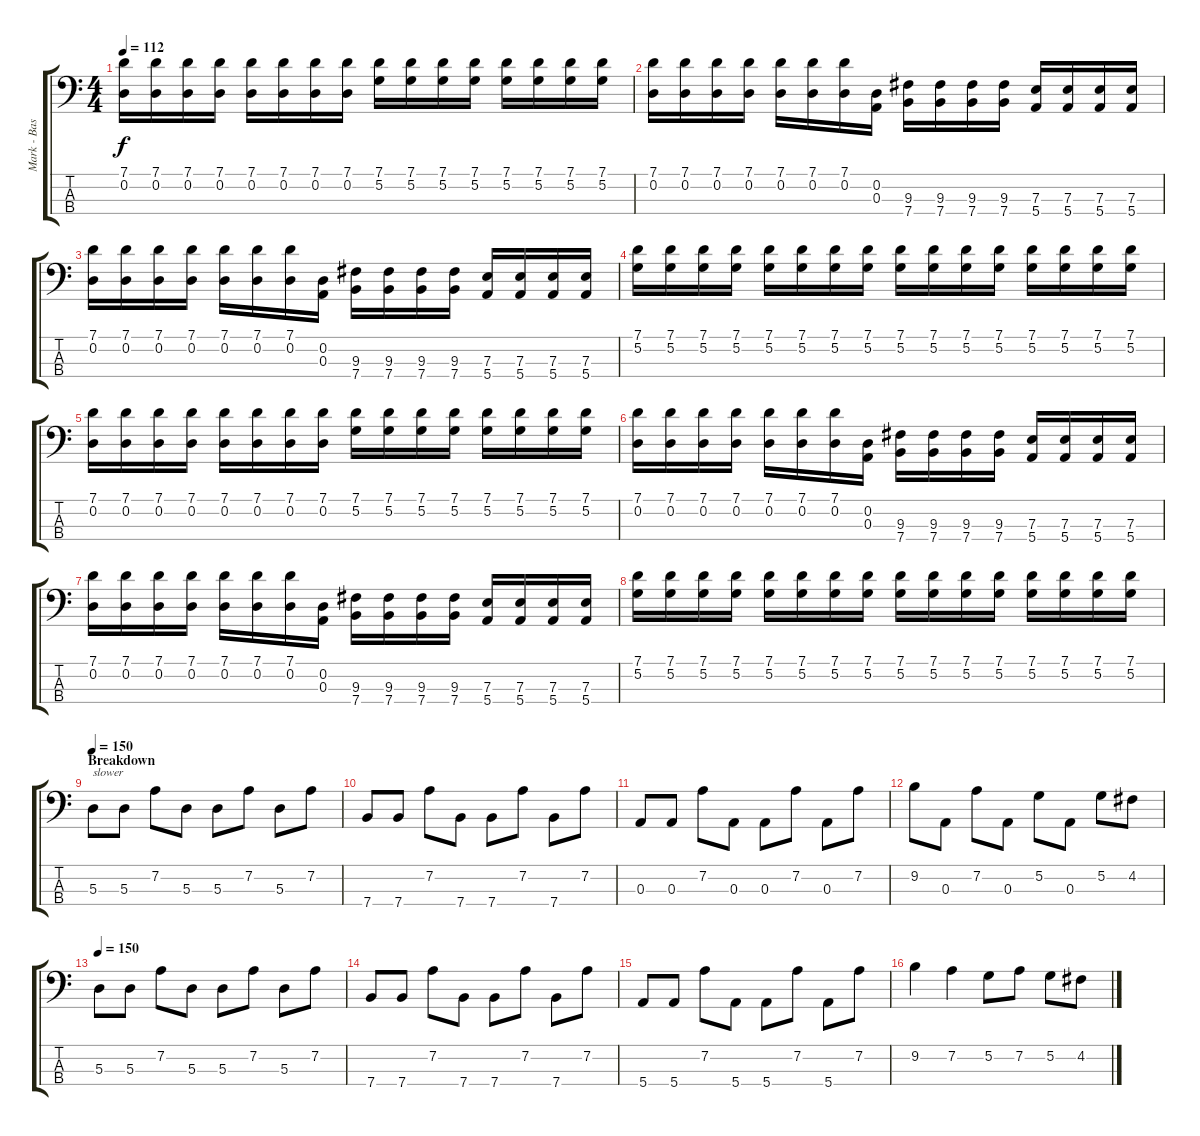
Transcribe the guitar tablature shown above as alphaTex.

\track ("Mark - Bass" "Mark - Bas") {instrument electricbasspick}
\staff {score tabs}
\tuning (G2 D2 A1 E1) {hide}
\ts (4 4)
\tempo 112
\clef f4
\ks c
(7.1 0.2).16{dy f} (7.1 0.2).16 (7.1 0.2).16 (7.1 0.2).16 (7.1 0.2).16 (7.1 0.2).16 (7.1 0.2).16 (7.1 0.2).16 (7.1 5.2).16 (7.1 5.2).16 (7.1 5.2).16 (7.1 5.2).16 (7.1 5.2).16 (7.1 5.2).16 (7.1 5.2).16 (7.1 5.2).16 |
(7.1 0.2).16 (7.1 0.2).16 (7.1 0.2).16 (7.1 0.2).16 (7.1 0.2).16 (7.1 0.2).16 (7.1 0.2).16 (0.2 0.3).16 (9.3 7.4).16 (9.3 7.4).16 (9.3 7.4).16 (9.3 7.4).16 (7.3 5.4).16 (7.3 5.4).16 (7.3 5.4).16 (7.3 5.4).16 |
(7.1 0.2).16 (7.1 0.2).16 (7.1 0.2).16 (7.1 0.2).16 (7.1 0.2).16 (7.1 0.2).16 (7.1 0.2).16 (0.2 0.3).16 (9.3 7.4).16 (9.3 7.4).16 (9.3 7.4).16 (9.3 7.4).16 (7.3 5.4).16 (7.3 5.4).16 (7.3 5.4).16 (7.3 5.4).16 |
(7.1 5.2).16 (7.1 5.2).16 (7.1 5.2).16 (7.1 5.2).16 (7.1 5.2).16 (7.1 5.2).16 (7.1 5.2).16 (7.1 5.2).16 (7.1 5.2).16 (7.1 5.2).16 (7.1 5.2).16 (7.1 5.2).16 (7.1 5.2).16 (7.1 5.2).16 (7.1 5.2).16 (7.1 5.2).16 |
(7.1 0.2).16 (7.1 0.2).16 (7.1 0.2).16 (7.1 0.2).16 (7.1 0.2).16 (7.1 0.2).16 (7.1 0.2).16 (7.1 0.2).16 (7.1 5.2).16 (7.1 5.2).16 (7.1 5.2).16 (7.1 5.2).16 (7.1 5.2).16 (7.1 5.2).16 (7.1 5.2).16 (7.1 5.2).16 |
(7.1 0.2).16 (7.1 0.2).16 (7.1 0.2).16 (7.1 0.2).16 (7.1 0.2).16 (7.1 0.2).16 (7.1 0.2).16 (0.2 0.3).16 (9.3 7.4).16 (9.3 7.4).16 (9.3 7.4).16 (9.3 7.4).16 (7.3 5.4).16 (7.3 5.4).16 (7.3 5.4).16 (7.3 5.4).16 |
(7.1 0.2).16 (7.1 0.2).16 (7.1 0.2).16 (7.1 0.2).16 (7.1 0.2).16 (7.1 0.2).16 (7.1 0.2).16 (0.2 0.3).16 (9.3 7.4).16 (9.3 7.4).16 (9.3 7.4).16 (9.3 7.4).16 (7.3 5.4).16 (7.3 5.4).16 (7.3 5.4).16 (7.3 5.4).16 |
(7.1 5.2).16 (7.1 5.2).16 (7.1 5.2).16 (7.1 5.2).16 (7.1 5.2).16 (7.1 5.2).16 (7.1 5.2).16 (7.1 5.2).16 (7.1 5.2).16 (7.1 5.2).16 (7.1 5.2).16 (7.1 5.2).16 (7.1 5.2).16 (7.1 5.2).16 (7.1 5.2).16 (7.1 5.2).16 |
\section ("" "Breakdown")
\tempo 150
5.3.8{txt "slower "} 5.3.8 7.2.8 5.3.8 5.3.8 7.2.8 5.3.8 7.2.8 |
7.4.8 7.4.8 7.2.8 7.4.8 7.4.8 7.2.8 7.4.8 7.2.8 |
0.3.8 0.3.8 7.2.8 0.3.8 0.3.8 7.2.8 0.3.8 7.2.8 |
9.2.8 0.3.8 7.2.8 0.3.8 5.2.8 0.3.8 5.2.8 4.2.8 |
\tempo 150
5.3.8 5.3.8 7.2.8 5.3.8 5.3.8 7.2.8 5.3.8 7.2.8 |
7.4.8 7.4.8 7.2.8 7.4.8 7.4.8 7.2.8 7.4.8 7.2.8 |
5.4.8 5.4.8 7.2.8 5.4.8 5.4.8 7.2.8 5.4.8 7.2.8 |
9.2.4 7.2.4 5.2.8 7.2.8 5.2.8 4.2.8
